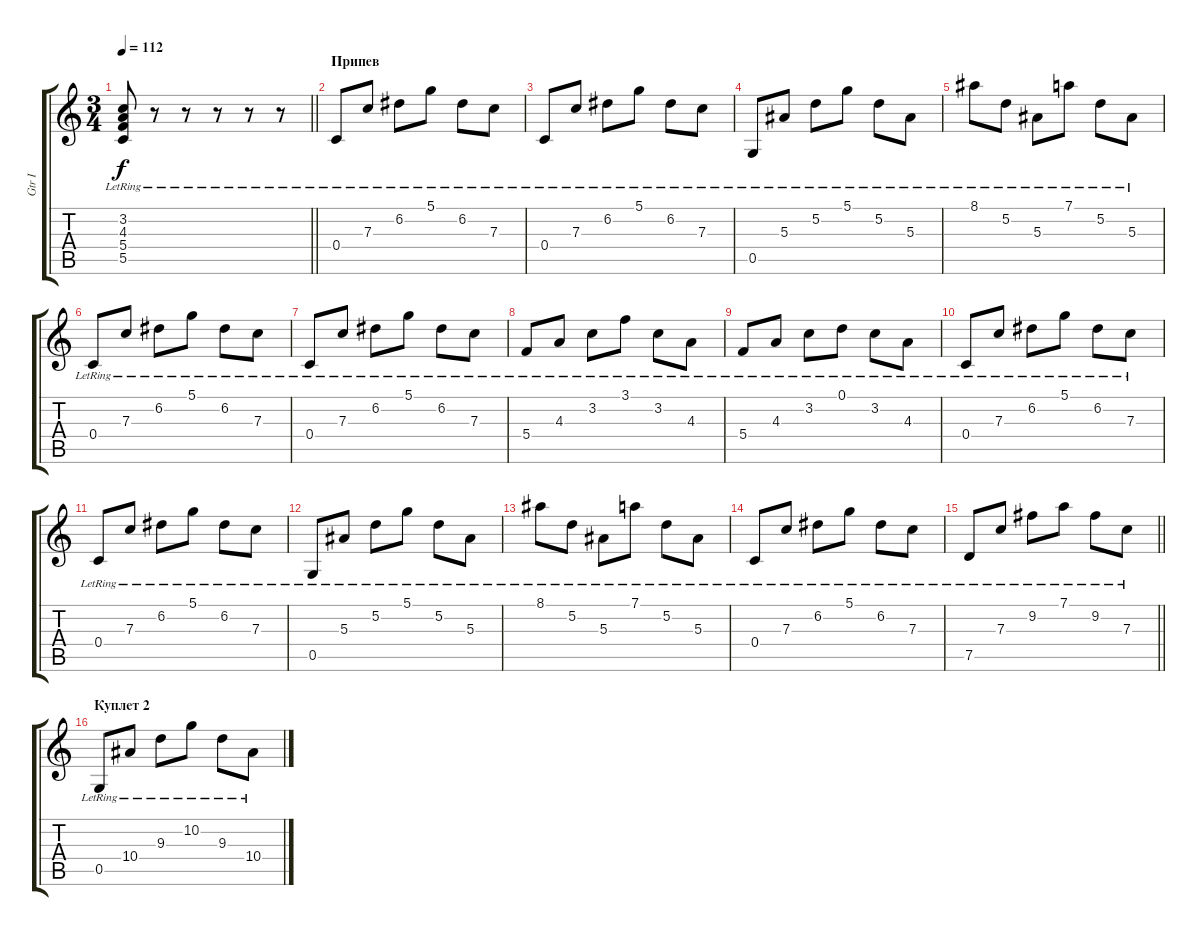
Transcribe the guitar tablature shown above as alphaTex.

\track ("Gtr I" "Gtr I") {instrument acousticguitarsteel}
\staff {score tabs}
\tuning (D4 A3 F3 C3 G2 D2) {hide}
\ts (3 4)
\tempo 112
\clef g2
\barLineRight lightlight
\ks c
(3.2{lr} 4.3{lr} 5.4{lr} 5.5{lr}).8{dy f} r.8 r.8 r.8 r.8 r.8 |
\section ("" "Припев")
0.4{lr}.8 7.3{lr}.8 6.2{lr}.8 5.1{lr}.8 6.2{lr}.8 7.3{lr}.8 |
0.4{lr}.8 7.3{lr}.8 6.2{lr}.8 5.1{lr}.8 6.2{lr}.8 7.3{lr}.8 |
0.5{lr}.8 5.3{lr}.8 5.2{lr}.8 5.1{lr}.8 5.2{lr}.8 5.3{lr}.8 |
8.1{lr}.8 5.2{lr}.8 5.3{lr}.8 7.1{lr}.8 5.2{lr}.8 5.3{lr}.8 |
0.4{lr}.8 7.3{lr}.8 6.2{lr}.8 5.1{lr}.8 6.2{lr}.8 7.3{lr}.8 |
0.4{lr}.8 7.3{lr}.8 6.2{lr}.8 5.1{lr}.8 6.2{lr}.8 7.3{lr}.8 |
5.4{lr}.8 4.3{lr}.8 3.2{lr}.8 3.1{lr}.8 3.2{lr}.8 4.3{lr}.8 |
5.4{lr}.8 4.3{lr}.8 3.2{lr}.8 0.1{lr}.8 3.2{lr}.8 4.3{lr}.8 |
0.4{lr}.8 7.3{lr}.8 6.2{lr}.8 5.1{lr}.8 6.2{lr}.8 7.3{lr}.8 |
0.4{lr}.8 7.3{lr}.8 6.2{lr}.8 5.1{lr}.8 6.2{lr}.8 7.3{lr}.8 |
0.5{lr}.8 5.3{lr}.8 5.2{lr}.8 5.1{lr}.8 5.2{lr}.8 5.3{lr}.8 |
8.1{lr}.8 5.2{lr}.8 5.3{lr}.8 7.1{lr}.8 5.2{lr}.8 5.3{lr}.8 |
0.4{lr}.8 7.3{lr}.8 6.2{lr}.8 5.1{lr}.8 6.2{lr}.8 7.3{lr}.8 |
\barLineRight lightlight
7.5{lr}.8 7.3{lr}.8 9.2{lr}.8 7.1{lr}.8 9.2{lr}.8 7.3{lr}.8 |
\section ("" "Куплет 2")
0.5{lr}.8 10.4{lr}.8 9.3{lr}.8 10.2{lr}.8 9.3{lr}.8 10.4{lr}.8
